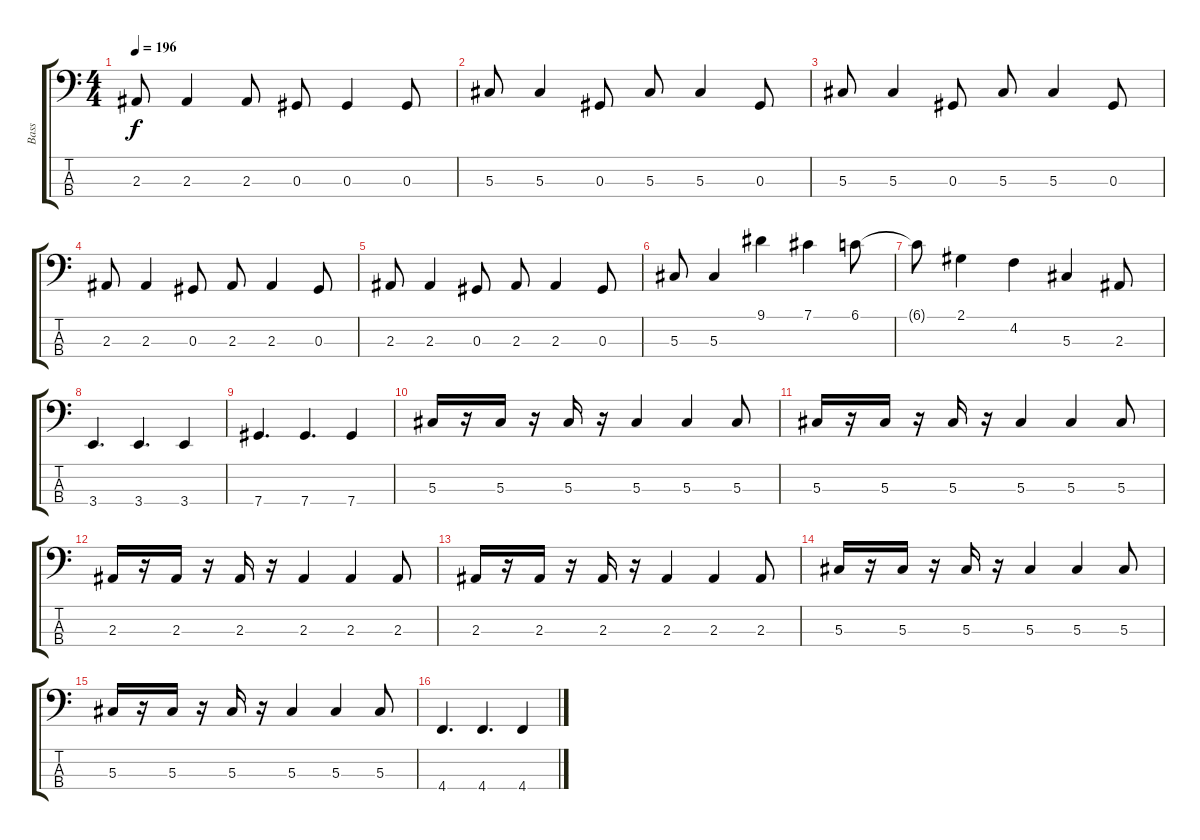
\track ("Bass" "Bass") {instrument electricbasspick}
\staff {score tabs}
\tuning (Gb2 Db2 Ab1 Db1) {hide}
\ts (4 4)
\tempo 196
\clef f4
\ks c
2.3.8{dy f} 2.3.4 2.3.8 0.3.8 0.3.4 0.3.8 |
5.3.8 5.3.4 0.3.8 5.3.8 5.3.4 0.3.8 |
5.3.8 5.3.4 0.3.8 5.3.8 5.3.4 0.3.8 |
2.3.8 2.3.4 0.3.8 2.3.8 2.3.4 0.3.8 |
2.3.8 2.3.4 0.3.8 2.3.8 2.3.4 0.3.8 |
5.3.8 5.3.4 9.1.4 7.1.4 6.1.8 |
6.1{t}.8 2.1.4 4.2.4 5.3.4 2.3.8 |
3.4.4{d} 3.4.4{d} 3.4.4 |
7.4.4{d} 7.4.4{d} 7.4.4 |
5.3.16 r.16 5.3.16 r.16 5.3.16 r.16 5.3.4 5.3.4 5.3.8 |
5.3.16 r.16 5.3.16 r.16 5.3.16 r.16 5.3.4 5.3.4 5.3.8 |
2.3.16 r.16 2.3.16 r.16 2.3.16 r.16 2.3.4 2.3.4 2.3.8 |
2.3.16 r.16 2.3.16 r.16 2.3.16 r.16 2.3.4 2.3.4 2.3.8 |
5.3.16 r.16 5.3.16 r.16 5.3.16 r.16 5.3.4 5.3.4 5.3.8 |
5.3.16 r.16 5.3.16 r.16 5.3.16 r.16 5.3.4 5.3.4 5.3.8 |
4.4.4{d} 4.4.4{d} 4.4.4
